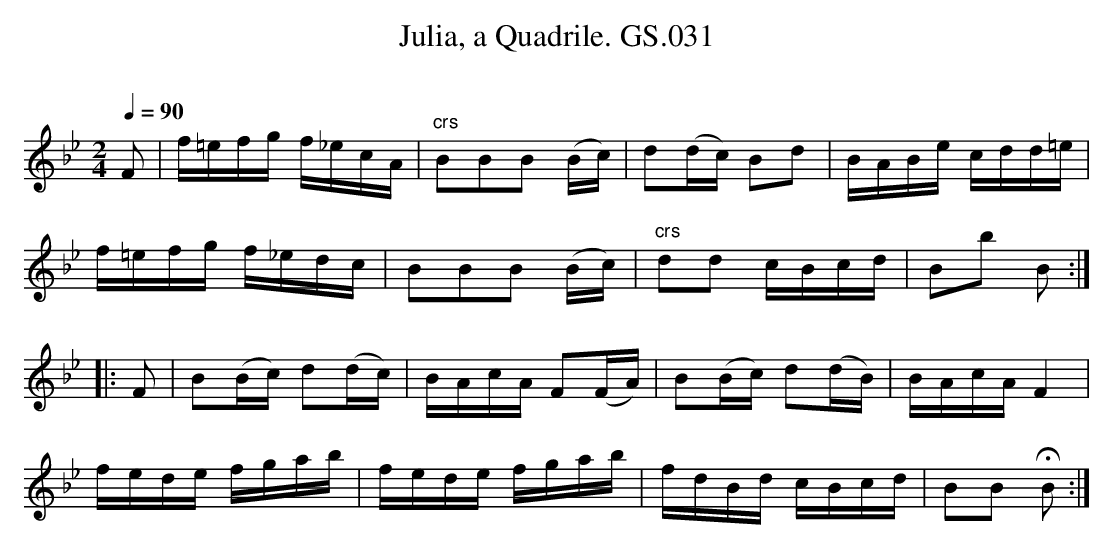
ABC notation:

X:1
T:Julia, a Quadrile. GS.031
M:2/4
L:1/16
Q:1/4=90
O:
K:Bb
F2 | f=efg f_ecA | "crs"B2B2B2 (Bc) | d2(dc) B2d2 | BABe cdd=e |
f=efg f_edc| B2B2B2 (Bc) | "crs"d2d2 cBcd | B2b2 B2 :|
|: F2 | B2(Bc) d2(dc) | BAcA F2(FA)|B2(Bc) d2(dB) |BAcA F4 |
fede fgab | fede fgab | fdBd cBcd | B2B2 HB2 :|
